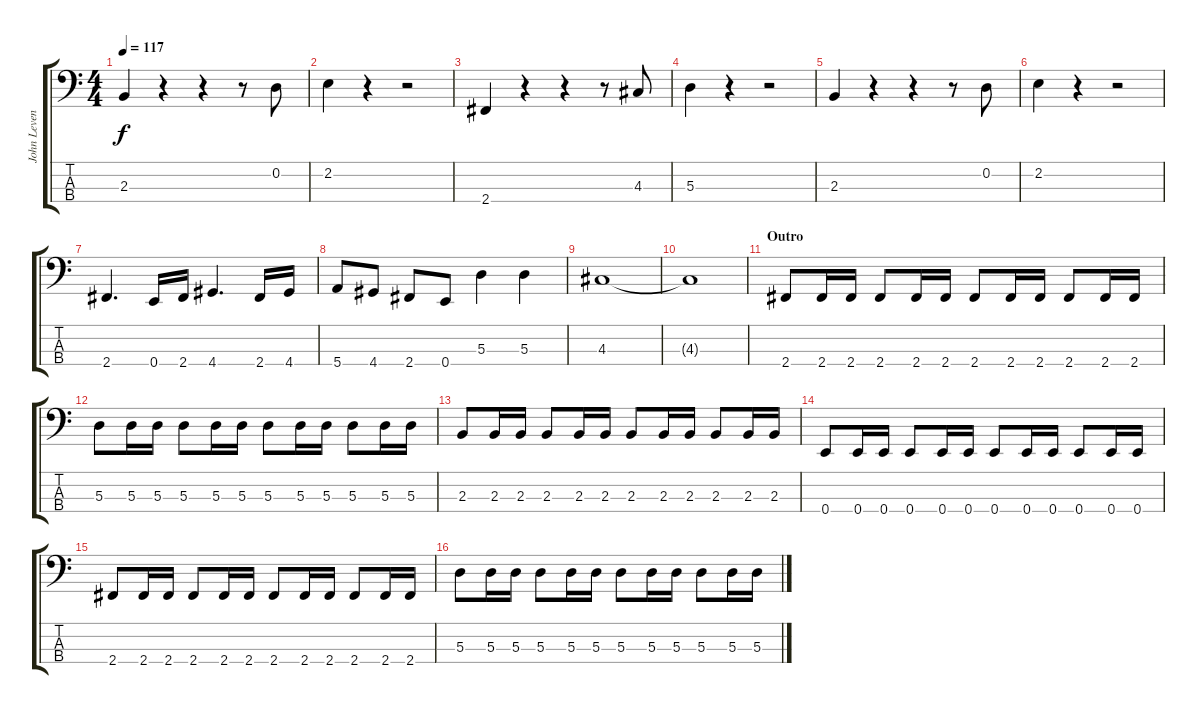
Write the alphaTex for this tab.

\track ("John Leven (Bass)" "John Leven") {instrument electricbasspick}
\staff {score tabs}
\tuning (G2 D2 A1 E1) {hide}
\ts (4 4)
\tempo 117
\clef f4
\ks c
2.3.4{dy f} r.4 r.4 r.8 0.2.8 |
2.2.4 r.4 r.2 |
2.4.4 r.4 r.4 r.8 4.3.8 |
5.3.4 r.4 r.2 |
2.3.4 r.4 r.4 r.8 0.2.8 |
2.2.4 r.4 r.2 |
2.4.4{d} 0.4.16 2.4.16 4.4.4{d} 2.4.16 4.4.16 |
5.4.8 4.4.8 2.4.8 0.4.8 5.3.4 5.3.4 |
4.3.1 |
4.3{t}.1 |
\section ("" "Outro")
2.4.8 2.4.16 2.4.16 2.4.8 2.4.16 2.4.16 2.4.8 2.4.16 2.4.16 2.4.8 2.4.16 2.4.16 |
5.3.8 5.3.16 5.3.16 5.3.8 5.3.16 5.3.16 5.3.8 5.3.16 5.3.16 5.3.8 5.3.16 5.3.16 |
2.3.8 2.3.16 2.3.16 2.3.8 2.3.16 2.3.16 2.3.8 2.3.16 2.3.16 2.3.8 2.3.16 2.3.16 |
0.4.8 0.4.16 0.4.16 0.4.8 0.4.16 0.4.16 0.4.8 0.4.16 0.4.16 0.4.8 0.4.16 0.4.16 |
2.4.8 2.4.16 2.4.16 2.4.8 2.4.16 2.4.16 2.4.8 2.4.16 2.4.16 2.4.8 2.4.16 2.4.16 |
5.3.8 5.3.16 5.3.16 5.3.8 5.3.16 5.3.16 5.3.8 5.3.16 5.3.16 5.3.8 5.3.16 5.3.16
